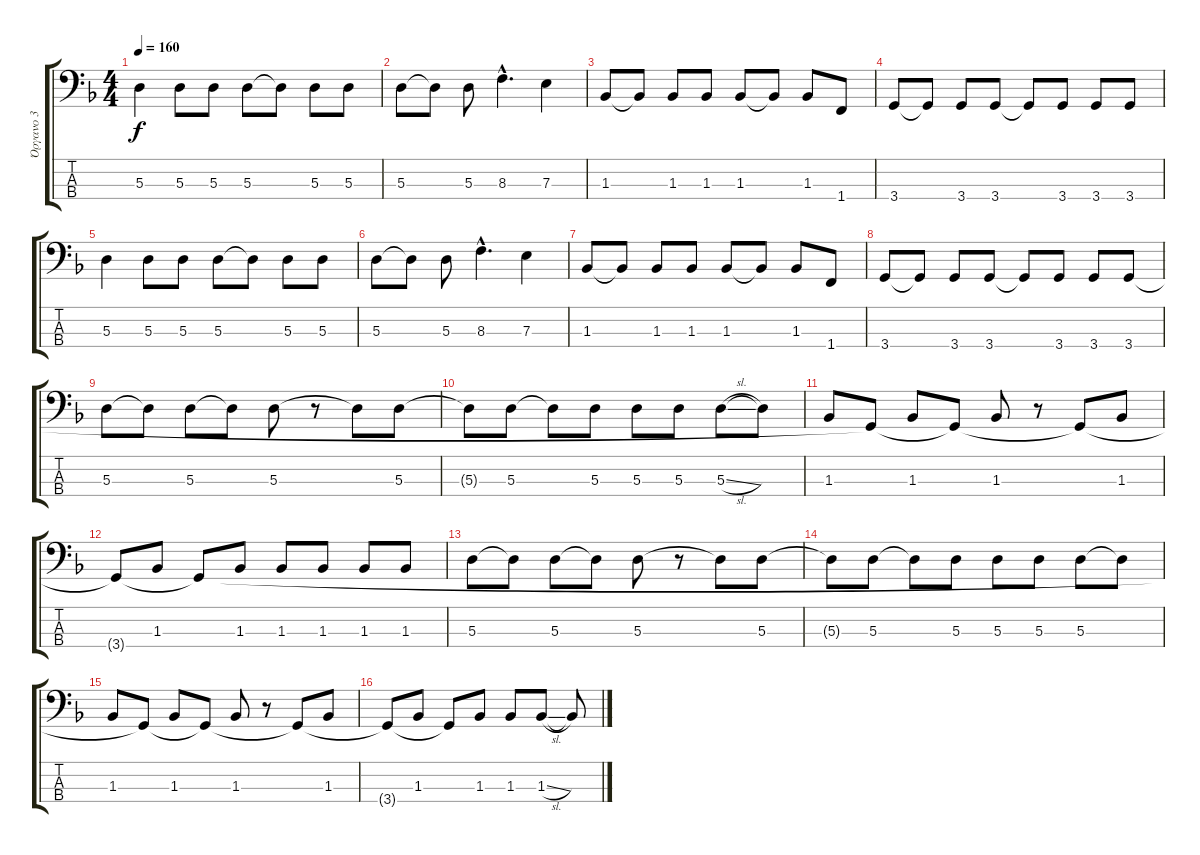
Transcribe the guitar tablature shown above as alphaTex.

\track ("Όργανο 3" "Όργανο 3") {instrument electricbassfinger}
\staff {score tabs}
\tuning (G2 D2 A1 E1) {hide}
\ts (4 4)
\tempo 160
\clef f4
\ks dminor
5.3.4{dy f} 5.3.8 5.3.8 5.3.8 5.3{t}.8 5.3.8 5.3.8 |
5.3.8 5.3{t}.8 5.3.8 8.3{hac}.4{d} 7.3.4 |
1.3.8 1.3{t}.8 1.3.8 1.3.8 1.3.8 1.3{t}.8 1.3.8 1.4.8 |
3.4.8 3.4{t}.8 3.4.8 3.4.8 3.4{t}.8 3.4.8 3.4.8 3.4.8 |
5.3.4 5.3.8 5.3.8 5.3.8 5.3{t}.8 5.3.8 5.3.8 |
5.3.8 5.3{t}.8 5.3.8 8.3{hac}.4{d} 7.3.4 |
1.3.8 1.3{t}.8 1.3.8 1.3.8 1.3.8 1.3{t}.8 1.3.8 1.4.8 |
3.4.8 3.4{t}.8 3.4.8 3.4.8 3.4{t}.8 3.4.8 3.4.8 3.4.8 |
5.3.8 5.3{t}.8 5.3.8 5.3{t}.8 5.3.8 r.8 5.3{t}.8 5.3.8 |
5.3{t}.8 5.3.8 5.3{t}.8 5.3.8 5.3.8 5.3.8 5.3{sl}.8 5.3{t}.8 |
1.3.8 3.4{t}.8 1.3.8 3.4{t}.8 1.3.8 r.8 3.4{t}.8 1.3.8 |
3.4{t}.8 1.3.8 3.4{t}.8 1.3.8 1.3.8 1.3.8 1.3.8 1.3.8 |
5.3.8 5.3{t}.8 5.3.8 5.3{t}.8 5.3.8 r.8 5.3{t}.8 5.3.8 |
5.3{t}.8 5.3.8 5.3{t}.8 5.3.8 5.3.8 5.3.8 5.3.8 5.3{t}.8 |
1.3.8 3.4{t}.8 1.3.8 3.4{t}.8 1.3.8 r.8 3.4{t}.8 1.3.8 |
3.4{t}.8 1.3.8 3.4{t}.8 1.3.8 1.3.8 1.3{sl}.8 1.3{t}.8
